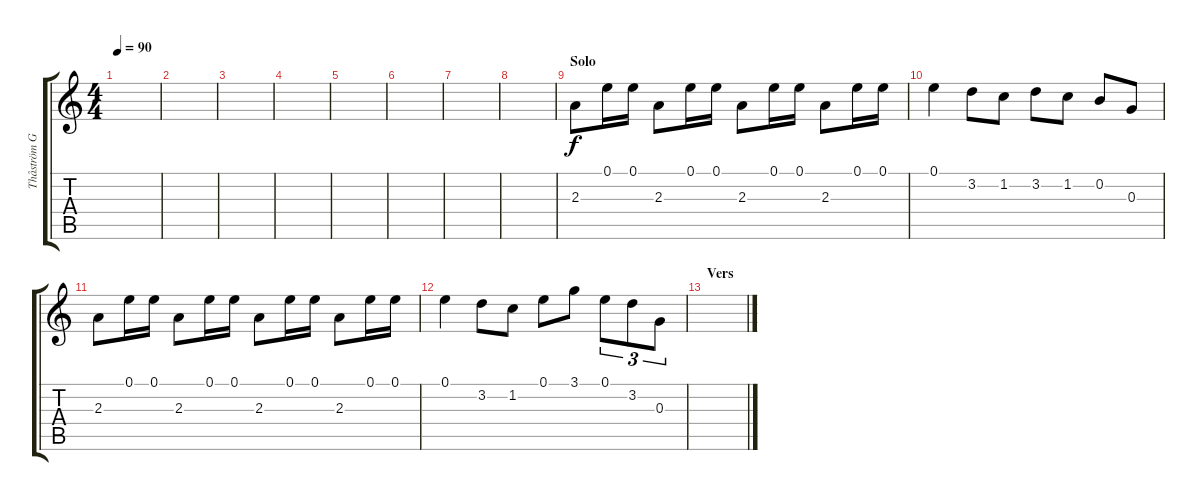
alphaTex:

\track ("Thåström Gitarr" "Thåström G") {instrument distortionguitar}
\staff {score tabs}
\tuning (E4 B3 G3 D3 A2 E2) {hide}
\ts (4 4)
\tempo 90
\clef g2
\ks c
|
|
|
|
|
|
|
|
\section ("" "Solo")
2.3.8{volume 14} 0.1.16 0.1.16 2.3.8 0.1.16 0.1.16 2.3.8 0.1.16 0.1.16 2.3.8 0.1.16 0.1.16 |
0.1.4 3.2.8 1.2.8 3.2.8 1.2.8 0.2.8 0.3.8 |
2.3.8 0.1.16 0.1.16 2.3.8 0.1.16 0.1.16 2.3.8 0.1.16 0.1.16 2.3.8 0.1.16 0.1.16 |
0.1.4 3.2.8 1.2.8 0.1.8 3.1.8 0.1.8{tu (3 2)} 3.2.8{tu (3 2)} 0.3.8{tu (3 2)} |
\section ("" "Vers")
